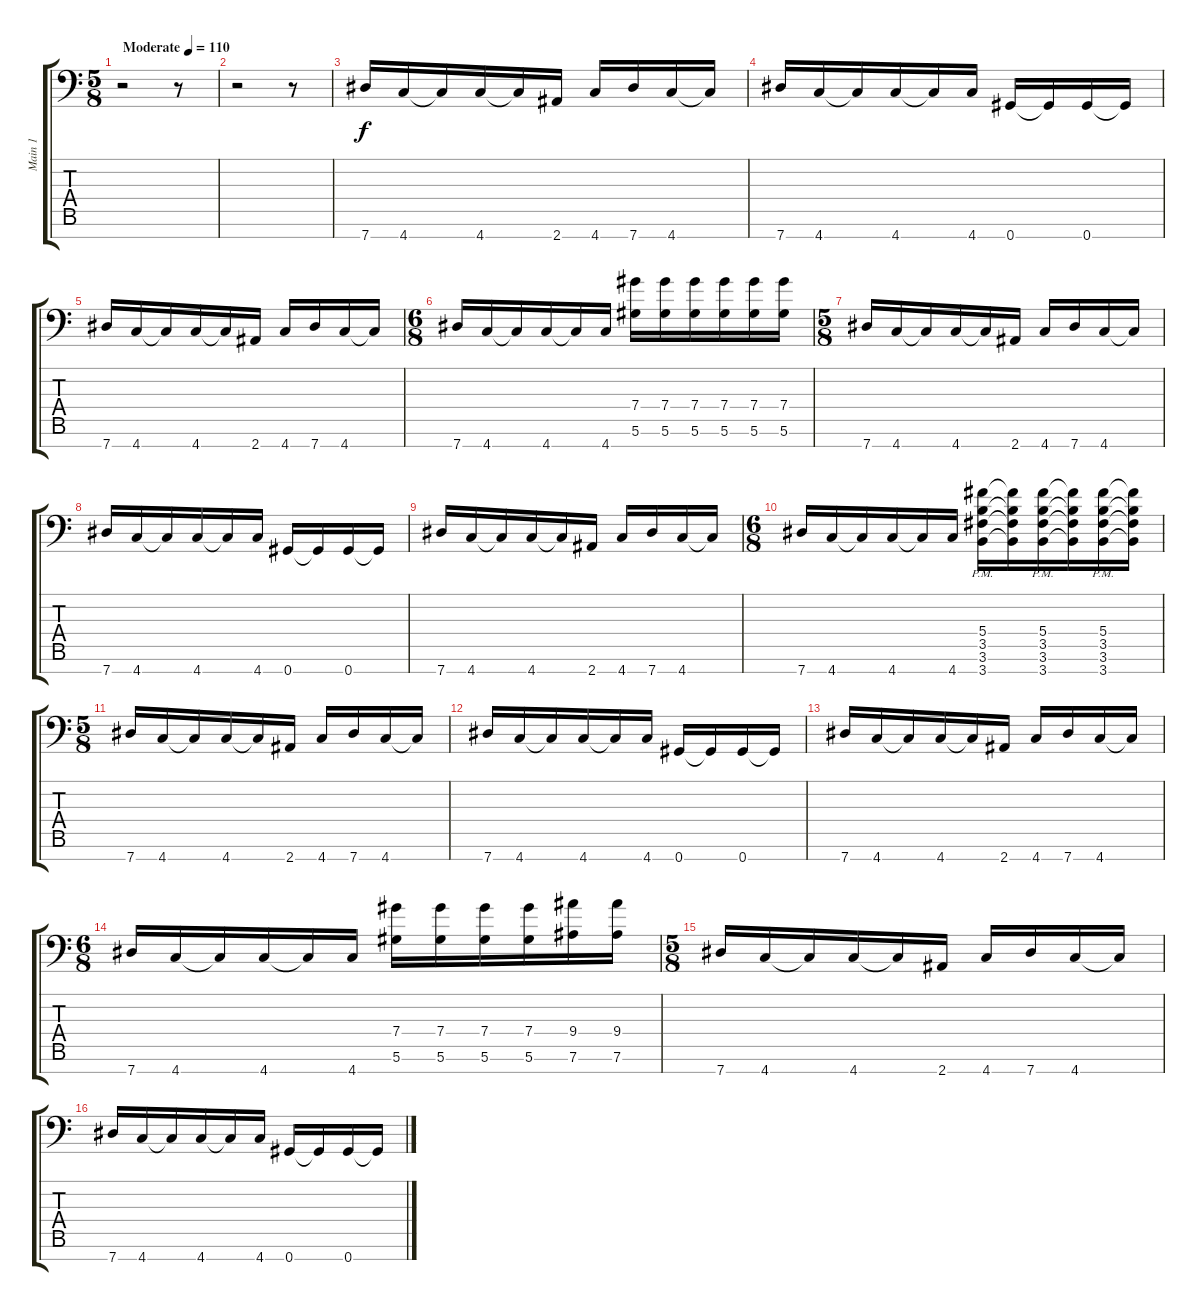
\track ("Main 1" "Main 1") {instrument distortionguitar}
\staff {score tabs}
\tuning (Eb4 Bb3 Gb3 Db3 Ab2 Eb2 Ab1) {hide}
\ts (5 8)
\tempo (110 "Moderate")
\clef f4
\ks c
r.2{dy f instrument distortionguitar} r.8 |
r.2 r.8 |
7.7.16 4.7.16 4.7{t}.16 4.7.16 4.7{t}.16 2.7.16 4.7.16 7.7.16 4.7.16 4.7{t}.16 |
7.7.16 4.7.16 4.7{t}.16 4.7.16 4.7{t}.16 4.7.16 0.7.16 0.7{t}.16 0.7.16 0.7{t}.16 |
7.7.16 4.7.16 4.7{t}.16 4.7.16 4.7{t}.16 2.7.16 4.7.16 7.7.16 4.7.16 4.7{t}.16 |
\ts (6 8)
7.7.16 4.7.16 4.7{t}.16 4.7.16 4.7{t}.16 4.7.16 (7.4 5.6).16 (7.4 5.6).16 (7.4 5.6).16 (7.4 5.6).16 (7.4 5.6).16 (7.4 5.6).16 |
\ts (5 8)
7.7.16 4.7.16 4.7{t}.16 4.7.16 4.7{t}.16 2.7.16 4.7.16 7.7.16 4.7.16 4.7{t}.16 |
7.7.16 4.7.16 4.7{t}.16 4.7.16 4.7{t}.16 4.7.16 0.7.16 0.7{t}.16 0.7.16 0.7{t}.16 |
7.7.16 4.7.16 4.7{t}.16 4.7.16 4.7{t}.16 2.7.16 4.7.16 7.7.16 4.7.16 4.7{t}.16 |
\ts (6 8)
7.7.16 4.7.16 4.7{t}.16 4.7.16 4.7{t}.16 4.7.16 (5.4{pm} 3.5{pm} 3.6{pm} 3.7{pm}).16 (5.4{t} 3.5{t} 3.6{t} 3.7{t}).16 (5.4{pm} 3.5{pm} 3.6{pm} 3.7{pm}).16 (5.4{t} 3.5{t} 3.6{t} 3.7{t}).16 (5.4{pm} 3.5{pm} 3.6{pm} 3.7{pm}).16 (5.4{t} 3.5{t} 3.6{t} 3.7{t}).16 |
\ts (5 8)
7.7.16 4.7.16 4.7{t}.16 4.7.16 4.7{t}.16 2.7.16 4.7.16 7.7.16 4.7.16 4.7{t}.16 |
7.7.16 4.7.16 4.7{t}.16 4.7.16 4.7{t}.16 4.7.16 0.7.16 0.7{t}.16 0.7.16 0.7{t}.16 |
7.7.16 4.7.16 4.7{t}.16 4.7.16 4.7{t}.16 2.7.16 4.7.16 7.7.16 4.7.16 4.7{t}.16 |
\ts (6 8)
7.7.16 4.7.16 4.7{t}.16 4.7.16 4.7{t}.16 4.7.16 (7.4 5.6).16 (7.4 5.6).16 (7.4 5.6).16 (7.4 5.6).16 (9.4 7.6).16 (9.4 7.6).16 |
\ts (5 8)
7.7.16 4.7.16 4.7{t}.16 4.7.16 4.7{t}.16 2.7.16 4.7.16 7.7.16 4.7.16 4.7{t}.16 |
7.7.16 4.7.16 4.7{t}.16 4.7.16 4.7{t}.16 4.7.16 0.7.16 0.7{t}.16 0.7.16 0.7{t}.16
